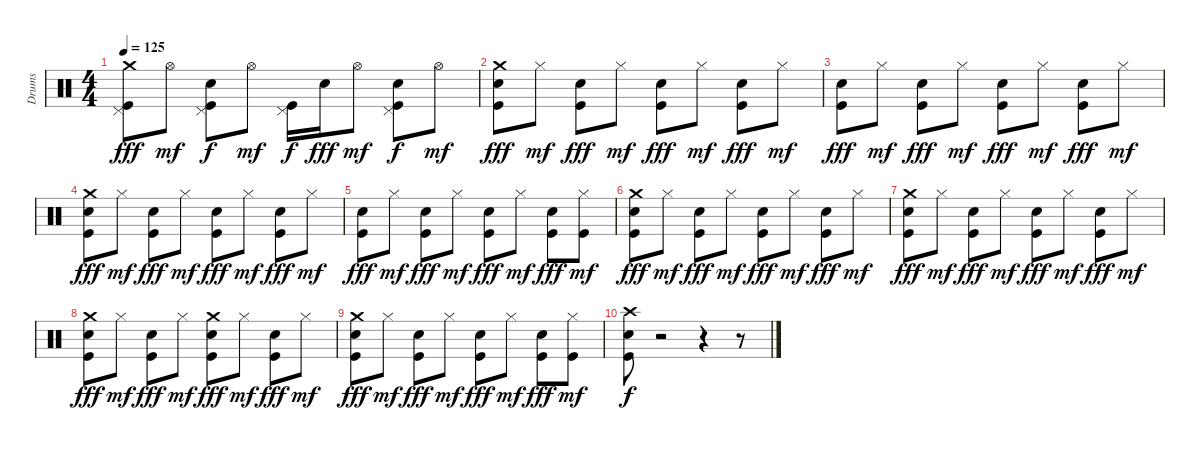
\track ("Drums" "Drums") {instrument percussion}
\staff {score}
\articulation defaults
\ts (4 4)
\tempo 125
\clef neutral
\ks c
("Pedal Hi-Hat (hit)" "Kick (hit)" "Crash medium (hit)").8{dy fff} "Hi-Hat (open)".8{dy mf} ("Electric Snare (hit)" "Kick (hit)" "Pedal Hi-Hat (hit)").8{dy f} "Hi-Hat (open)".8{dy mf} ("Kick (hit)" "Pedal Hi-Hat (hit)").16{dy f} "Electric Snare (hit)".16{dy fff} "Hi-Hat (open)".8{dy mf} ("Electric Snare (hit)" "Kick (hit)" "Pedal Hi-Hat (hit)").8{dy f} "Hi-Hat (open)".8{dy mf} |
("Crash medium (hit)" "Kick (hit)" "Electric Snare (hit)").8{dy fff} "Hi-Hat (closed)".8{dy mf} ("Kick (hit)" "Electric Snare (hit)").8{dy fff} "Hi-Hat (closed)".8{dy mf} ("Kick (hit)" "Electric Snare (hit)").8{dy fff} "Hi-Hat (closed)".8{dy mf} ("Kick (hit)" "Electric Snare (hit)").8{dy fff} "Hi-Hat (closed)".8{dy mf} |
("Kick (hit)" "Electric Snare (hit)").8{dy fff} "Hi-Hat (closed)".8{dy mf} ("Kick (hit)" "Electric Snare (hit)").8{dy fff} "Hi-Hat (closed)".8{dy mf} ("Kick (hit)" "Electric Snare (hit)").8{dy fff} "Hi-Hat (closed)".8{dy mf} ("Kick (hit)" "Electric Snare (hit)").8{dy fff} "Hi-Hat (closed)".8{dy mf} |
("Crash medium (hit)" "Electric Snare (hit)" "Kick (hit)").8{dy fff} "Hi-Hat (closed)".8{dy mf} ("Electric Snare (hit)" "Kick (hit)").8{dy fff} "Hi-Hat (closed)".8{dy mf} ("Electric Snare (hit)" "Kick (hit)").8{dy fff} "Hi-Hat (closed)".8{dy mf} ("Electric Snare (hit)" "Kick (hit)").8{dy fff} "Hi-Hat (closed)".8{dy mf} |
("Electric Snare (hit)" "Kick (hit)").8{dy fff} "Hi-Hat (closed)".8{dy mf} ("Electric Snare (hit)" "Kick (hit)").8{dy fff} "Hi-Hat (closed)".8{dy mf} ("Electric Snare (hit)" "Kick (hit)").8{dy fff} "Hi-Hat (closed)".8{dy mf} ("Electric Snare (hit)" "Kick (hit)").8{dy fff} ("Kick (hit)" "Hi-Hat (closed)").8{dy mf} |
("Crash medium (hit)" "Kick (hit)" "Electric Snare (hit)").8{dy fff} "Hi-Hat (closed)".8{dy mf} ("Kick (hit)" "Electric Snare (hit)").8{dy fff} "Hi-Hat (closed)".8{dy mf} ("Kick (hit)" "Electric Snare (hit)").8{dy fff} "Hi-Hat (closed)".8{dy mf} ("Kick (hit)" "Electric Snare (hit)").8{dy fff} "Hi-Hat (closed)".8{dy mf} |
("Crash medium (hit)" "Kick (hit)" "Electric Snare (hit)").8{dy fff} "Hi-Hat (closed)".8{dy mf} ("Kick (hit)" "Electric Snare (hit)").8{dy fff} "Hi-Hat (closed)".8{dy mf} ("Kick (hit)" "Electric Snare (hit)").8{dy fff} "Hi-Hat (closed)".8{dy mf} ("Kick (hit)" "Electric Snare (hit)").8{dy fff} "Hi-Hat (closed)".8{dy mf} |
("Crash medium (hit)" "Electric Snare (hit)" "Kick (hit)").8{dy fff} "Hi-Hat (closed)".8{dy mf} ("Kick (hit)" "Electric Snare (hit)").8{dy fff} "Hi-Hat (closed)".8{dy mf} ("Kick (hit)" "Electric Snare (hit)" "Crash medium (hit)").8{dy fff} "Hi-Hat (closed)".8{dy mf} ("Kick (hit)" "Electric Snare (hit)").8{dy fff} "Hi-Hat (closed)".8{dy mf} |
("Crash medium (hit)" "Kick (hit)" "Electric Snare (hit)").8{dy fff} "Hi-Hat (closed)".8{dy mf} ("Electric Snare (hit)" "Kick (hit)").8{dy fff} "Hi-Hat (closed)".8{dy mf} ("Electric Snare (hit)" "Kick (hit)").8{dy fff} "Hi-Hat (closed)".8{dy mf} ("Electric Snare (hit)" "Kick (hit)").8{dy fff} ("Kick (hit)" "Hi-Hat (closed)").8{dy mf} |
("Electric Snare (hit)" "Crash high (hit)" "Kick (hit)").8{dy f} r.2 r.4 r.8
